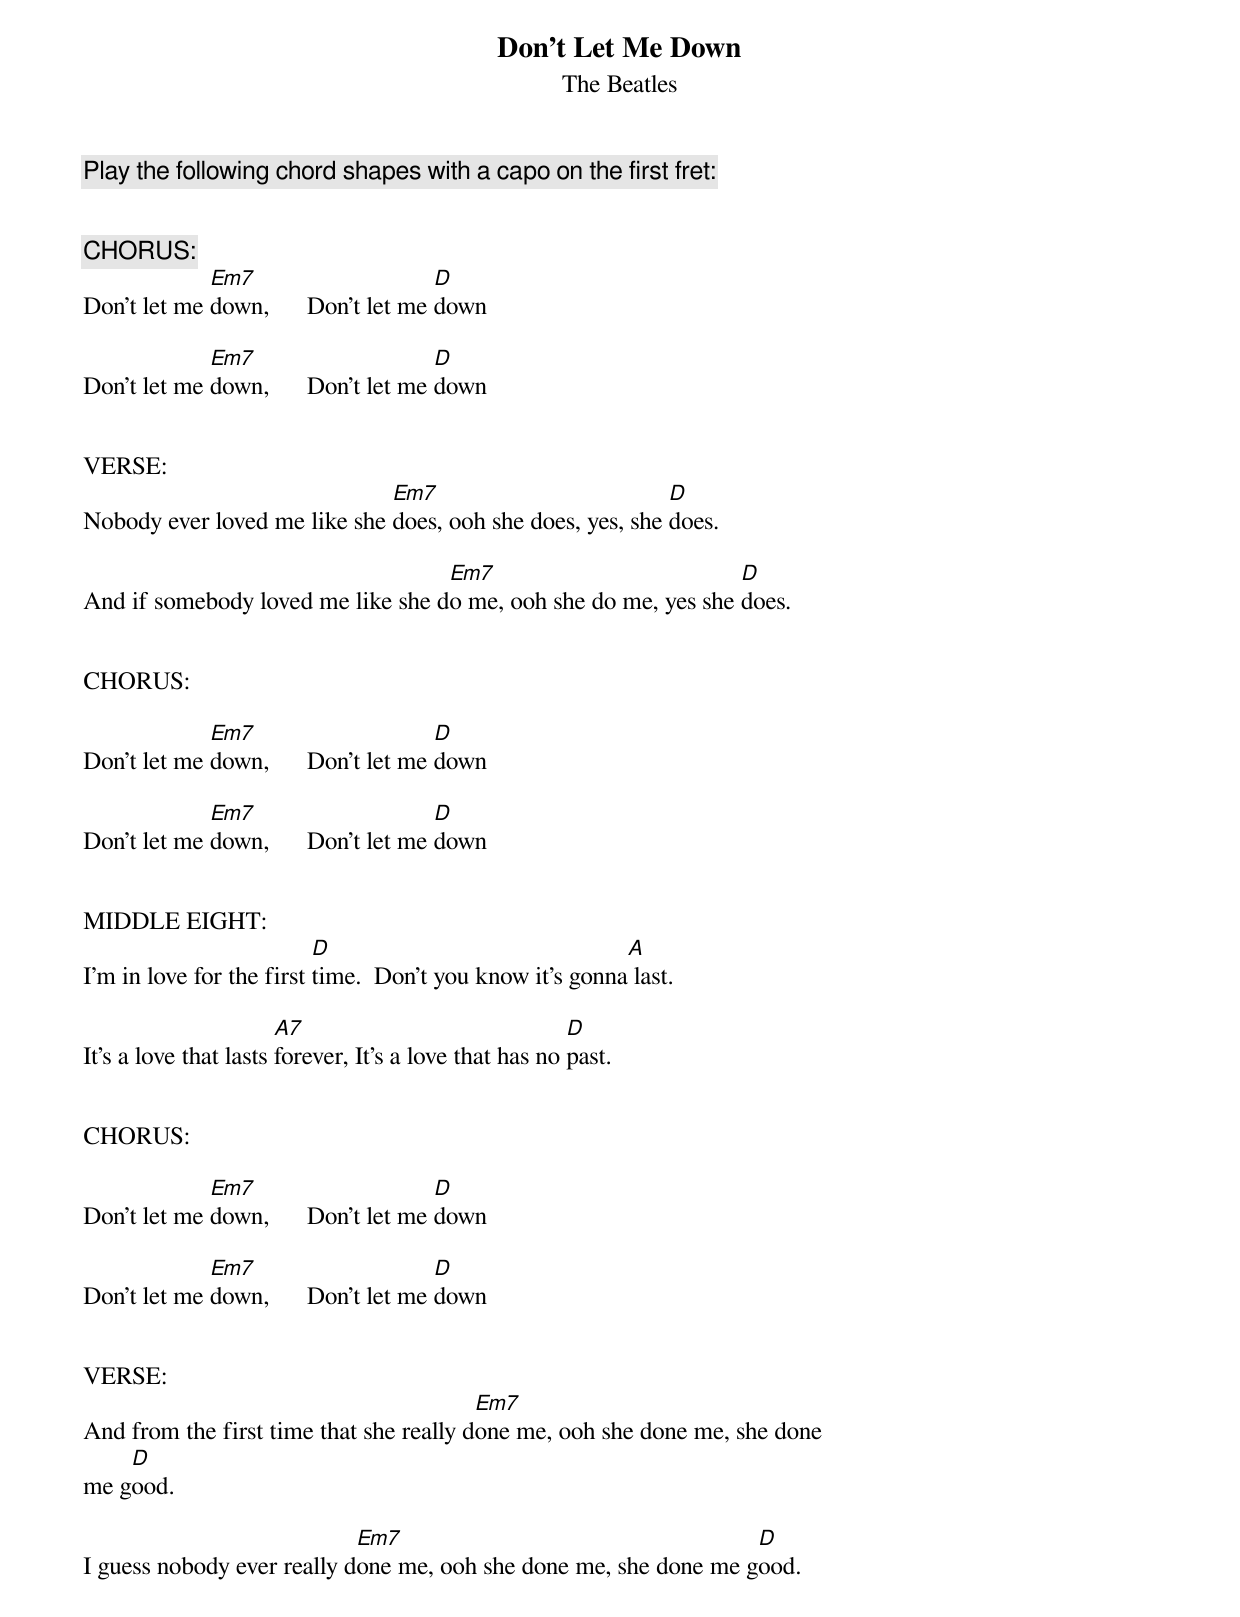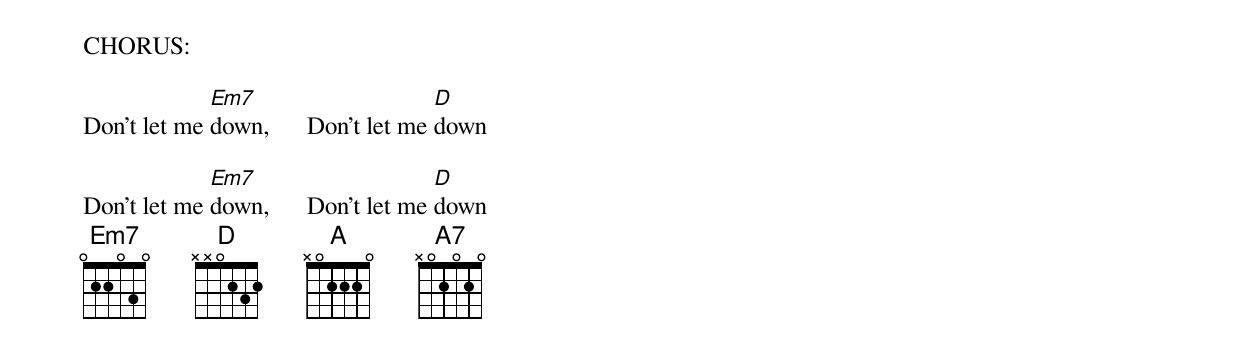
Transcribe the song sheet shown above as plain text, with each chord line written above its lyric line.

Don't Let Me Down
The Beatles

Play the following chord shapes with a capo on the first fret:


CHORUS:
             Em7                     D
Don't let me down,      Don't let me down

             Em7                     D
Don't let me down,      Don't let me down


VERSE:
                              Em7                          D
Nobody ever loved me like she does, ooh she does, yes, she does.

                                   Em7                          D
And if somebody loved me like she do me, ooh she do me, yes she does.


CHORUS:

             Em7                     D
Don't let me down,      Don't let me down

             Em7                     D
Don't let me down,      Don't let me down


MIDDLE EIGHT:
                          D                               A
I'm in love for the first time.  Don't you know it's gonna last.

                       A7                               D
It's a love that lasts forever, It's a love that has no past.


CHORUS:

             Em7                     D
Don't let me down,      Don't let me down

             Em7                     D
Don't let me down,      Don't let me down


VERSE:
                                         Em7
And from the first time that she really done me, ooh she done me, she done
    D
me good.

                            Em7                                   D
I guess nobody ever really done me, ooh she done me, she done me good.


CHORUS:

             Em7                     D
Don't let me down,      Don't let me down

             Em7                     D
Don't let me down,      Don't let me down
